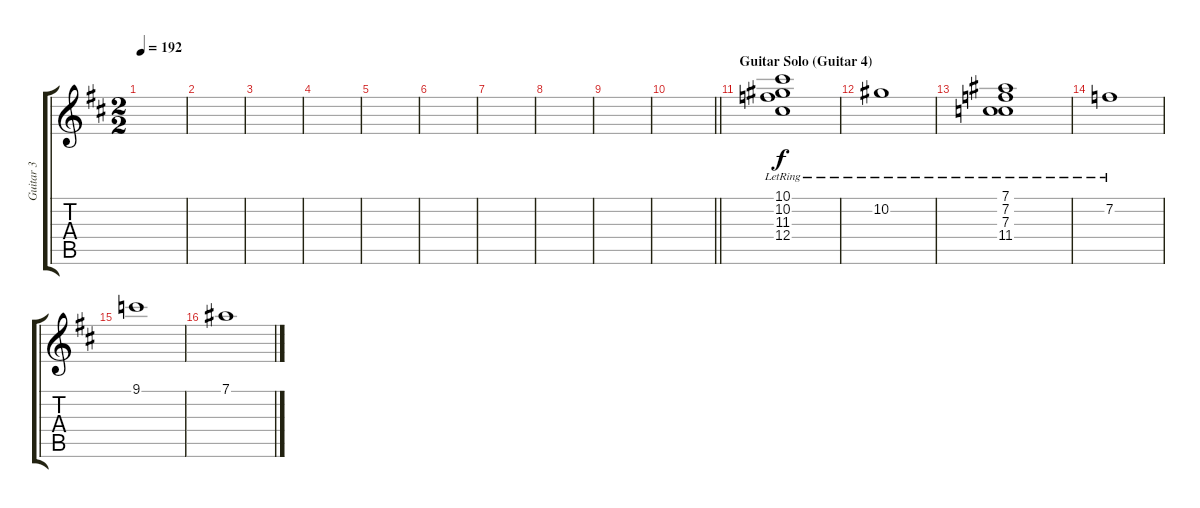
\track ("Guitar 3" "Guitar 3") {instrument electricguitarjazz}
\staff {score tabs}
\tuning (Eb4 Bb3 Gb3 Db3 Ab2 Eb2) {hide}
\ts (2 2)
\tempo 192
\clef g2
\ks d
|
|
|
|
|
|
|
|
|
\barLineRight lightlight
|
\section ("" "Guitar Solo (Guitar 4)")
(10.1{lr} 10.2{lr} 11.3{lr} 12.4{lr}).1 |
10.2{lr}.1 |
(7.1{lr} 7.2{lr} 7.3{lr} 11.4{lr}).1 |
7.2{lr}.1 |
9.1.1 |
7.1.1
